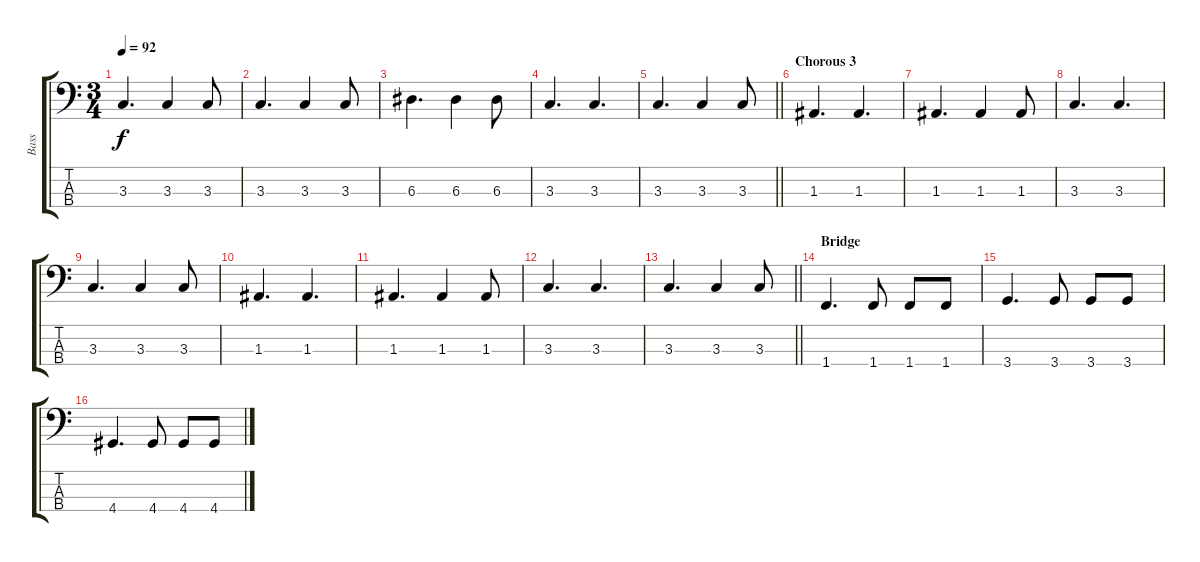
\track ("Bass" "Bass") {instrument electricbassfinger}
\staff {score tabs}
\tuning (G2 D2 A1 E1) {hide}
\ts (3 4)
\tempo 92
\clef f4
\ks c
3.3.4{d dy f} 3.3.4 3.3.8 |
3.3.4{d} 3.3.4 3.3.8 |
6.3.4{d} 6.3.4 6.3.8 |
3.3.4{d} 3.3.4{d} |
\barLineRight lightlight
3.3.4{d} 3.3.4 3.3.8 |
\section ("" "Chorous 3")
1.3.4{d} 1.3.4{d} |
1.3.4{d} 1.3.4 1.3.8 |
3.3.4{d} 3.3.4{d} |
3.3.4{d} 3.3.4 3.3.8 |
1.3.4{d} 1.3.4{d} |
1.3.4{d} 1.3.4 1.3.8 |
3.3.4{d} 3.3.4{d} |
\barLineRight lightlight
3.3.4{d} 3.3.4 3.3.8 |
\section ("" "Bridge")
1.4.4{d} 1.4.8 1.4.8 1.4.8 |
3.4.4{d} 3.4.8 3.4.8 3.4.8 |
4.4.4{d} 4.4.8 4.4.8 4.4.8
